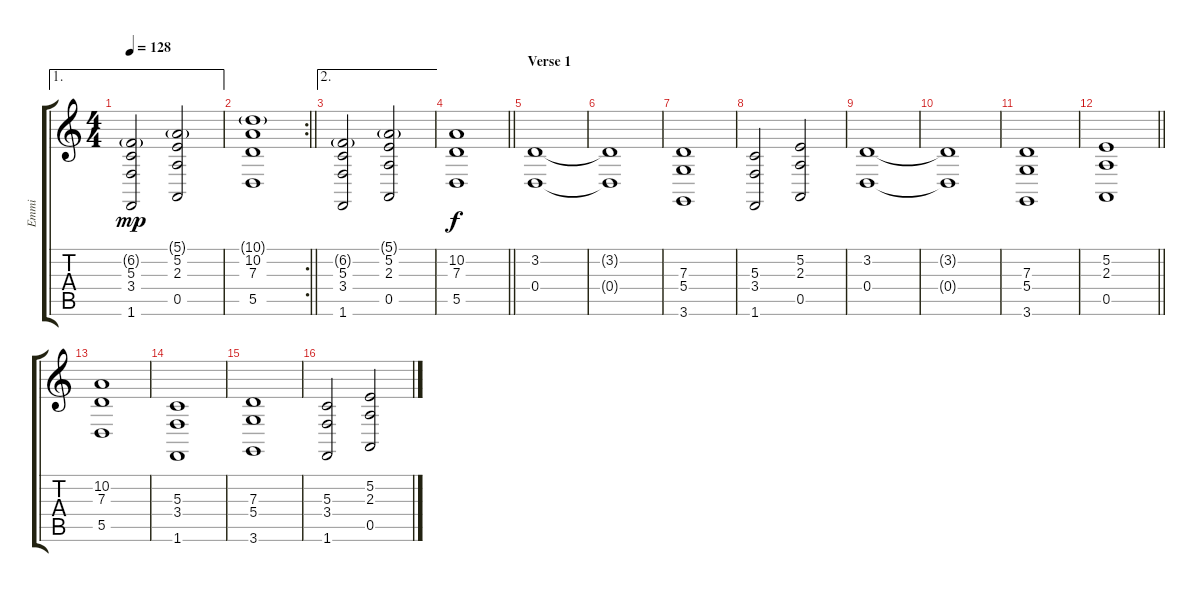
\track ("Emmi" "Emmi") {instrument stringensemble1}
\staff {score tabs}
\tuning (E4 B3 G3 D3 A2 E2) {hide}
\ae 1
\ts (4 4)
\tempo 128
\clef g2
\ks c
(6.2{g} 5.3 3.4 1.6).2{dy mp} (5.1{g} 5.2 2.3 0.5).2 |
\rc 2
\barLineRight lightlight
(10.1{g} 10.2 7.3 5.5).1 |
\ae 2
(6.2{g} 5.3 3.4 1.6).2 (5.1{g} 5.2 2.3 0.5).2 |
\barLineRight lightlight
(10.2 7.3 5.5).1{dy f} |
\section ("" "Verse 1")
(3.2 0.4).1 |
(3.2{t} 0.4{t}).1 |
(7.3 5.4 3.6).1 |
(5.3 3.4 1.6).2 (5.2 2.3 0.5).2 |
(3.2 0.4).1 |
(3.2{t} 0.4{t}).1 |
(7.3 5.4 3.6).1 |
\barLineRight lightlight
(5.2 2.3 0.5).1 |
\section ("" "")
(10.2 7.3 5.5).1 |
(5.3 3.4 1.6).1 |
(7.3 5.4 3.6).1 |
(5.3 3.4 1.6).2 (5.2 2.3 0.5).2
